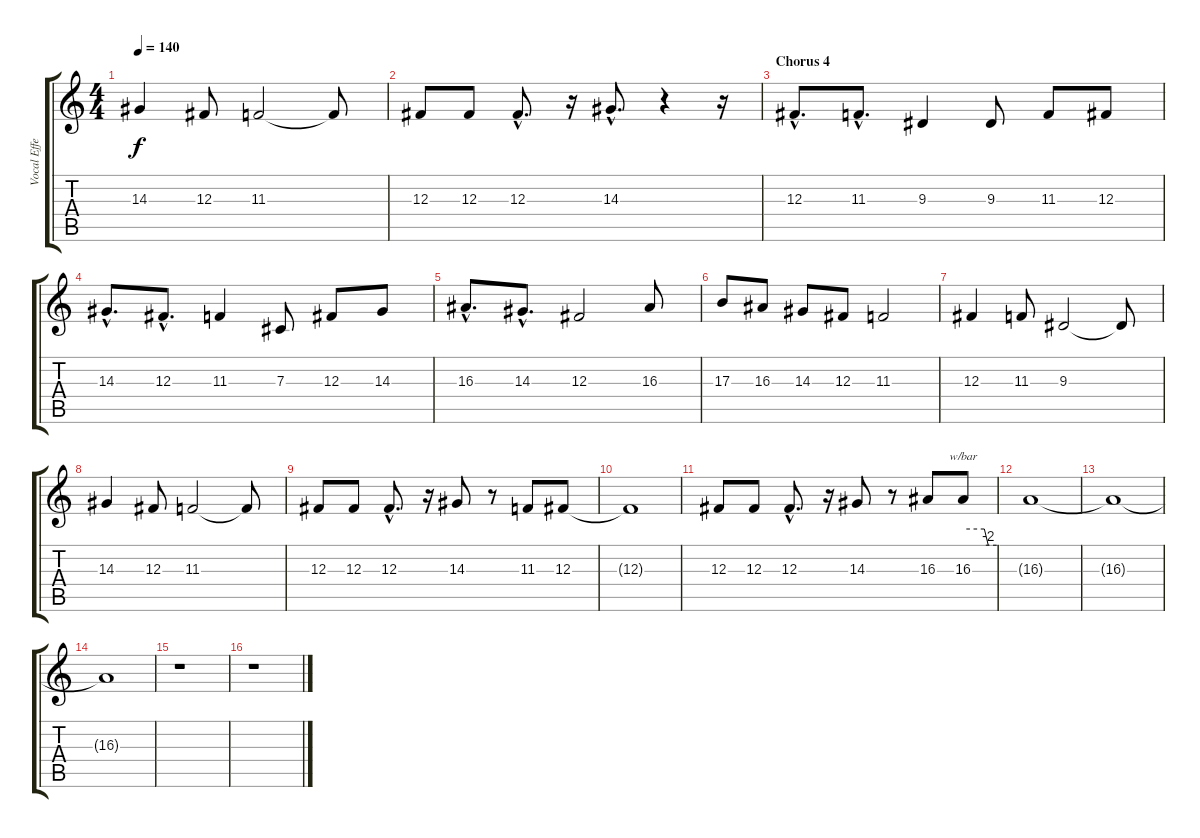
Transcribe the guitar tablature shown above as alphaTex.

\track ("Vocal Effect" "Vocal Effe") {instrument choiraahs}
\staff {score tabs}
\tuning (Eb4 Bb3 Gb3 Db3 Ab2 Eb2) {hide}
\ts (4 4)
\tempo 140
\clef g2
\ks c
14.3.4{dy f} 12.3.8 11.3.2 11.3{t}.8 |
12.3.8 12.3.8 12.3{hac}.8{d} r.16 14.3{hac}.8{d} r.4 r.16 |
\section ("" "Chorus 4")
12.3{hac}.8{d} 11.3{hac}.8{d} 9.3.4 9.3.8 11.3.8 12.3.8 |
14.3{hac}.8{d} 12.3{hac}.8{d} 11.3.4 7.3.8 12.3.8 14.3.8 |
16.3{hac}.8{d} 14.3{hac}.8{d} 12.3.2 16.3.8 |
17.3.8 16.3.8 14.3.8 12.3.8 11.3.2 |
12.3.4 11.3.8 9.3.2 9.3{t}.8 |
14.3.4 12.3.8 11.3.2 11.3{t}.8 |
12.3.8 12.3.8 12.3{hac}.8{d} r.16 14.3.8 r.8 11.3.8 12.3.8 |
12.3{t}.1 |
12.3.8 12.3.8 12.3{hac}.8{d} r.16 14.3.8 r.8 16.3.8 16.3.8{tbe (custom default 0 0 38 0 45 -8 60 -8)} |
16.3{t}.1 |
16.3{t}.1{volume 0} |
16.3{t}.1 |
r.1 |
r.1
